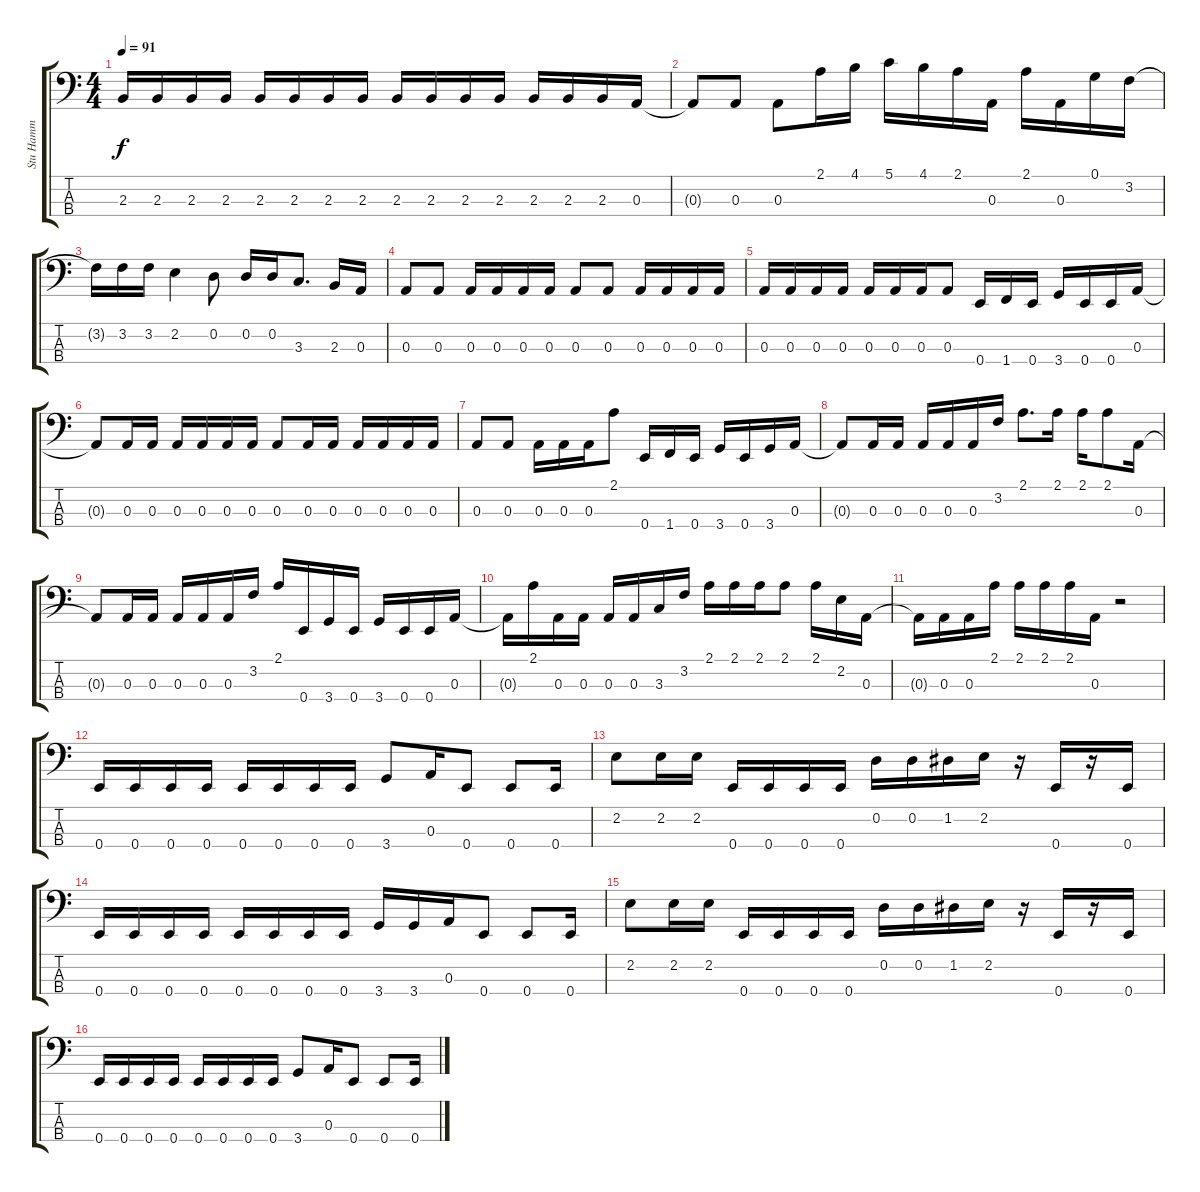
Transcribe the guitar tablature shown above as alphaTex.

\track ("Stu Hamm" "Stu Hamm") {instrument electricbassfinger}
\staff {score tabs}
\tuning (G2 D2 A1 E1) {hide}
\ts (4 4)
\tempo 91
\clef f4
\ks c
2.3{t}.16{dy f} 2.3.16 2.3.16 2.3.16 2.3.16 2.3.16 2.3.16 2.3.16 2.3.16 2.3.16 2.3.16 2.3.16 2.3.16 2.3.16 2.3.16 0.3.16 |
0.3{t}.8 0.3.8 0.3.8 2.1.16 4.1.16 5.1.16 4.1.16 2.1.16 0.3.16 2.1.16 0.3.16 0.1.16 3.2.16 |
3.2{t}.16 3.2.16 3.2.16 2.2.4 0.2.8 0.2.16 0.2.16 3.3.8{d} 2.3.16 0.3.16 |
0.3.8 0.3.8 0.3.16 0.3.16 0.3.16 0.3.16 0.3.8 0.3.8 0.3.16 0.3.16 0.3.16 0.3.16 |
0.3.16 0.3.16 0.3.16 0.3.16 0.3.16 0.3.16 0.3.16 0.3.8 0.4.16 1.4.16 0.4.16 3.4.16 0.4.16 0.4.16 0.3.16 |
0.3{t}.8 0.3.16 0.3.16 0.3.16 0.3.16 0.3.16 0.3.16 0.3.8 0.3.16 0.3.16 0.3.16 0.3.16 0.3.16 0.3.16 |
0.3.8 0.3.8 0.3.16 0.3.16 0.3.16 2.1.8 0.4.16 1.4.16 0.4.16 3.4.16 0.4.16 3.4.16 0.3.16 |
0.3{t}.8 0.3.16 0.3.16 0.3.16 0.3.16 0.3.16 3.2.16 2.1.8{d} 2.1.16 2.1.16 2.1.8 0.3.16 |
0.3{t}.8 0.3.16 0.3.16 0.3.16 0.3.16 0.3.16 3.2.16 2.1.16 0.4.16 3.4.16 0.4.16 3.4.16 0.4.16 0.4.16 0.3.16 |
0.3{t}.16 2.1.16 0.3.16 0.3.16 0.3.16 0.3.16 3.3.16 3.2.16 2.1.16 2.1.16 2.1.16 2.1.8 2.1.16 2.2.16 0.3.16 |
0.3{t}.16 0.3.16 0.3.16 2.1.16 2.1.16 2.1.16 2.1.16 0.3.16 r.2 |
0.4.16 0.4.16 0.4.16 0.4.16 0.4.16 0.4.16 0.4.16 0.4.16 3.4.8 0.3.16 0.4.8 0.4.8 0.4.16 |
2.2.8 2.2.16 2.2.16 0.4.16 0.4.16 0.4.16 0.4.16 0.2.16 0.2.16 1.2.16 2.2.16 r.16 0.4.16 r.16 0.4.16 |
0.4.16 0.4.16 0.4.16 0.4.16 0.4.16 0.4.16 0.4.16 0.4.16 3.4.16 3.4.16 0.3.16 0.4.8 0.4.8 0.4.16 |
2.2.8 2.2.16 2.2.16 0.4.16 0.4.16 0.4.16 0.4.16 0.2.16 0.2.16 1.2.16 2.2.16 r.16 0.4.16 r.16 0.4.16 |
0.4.16 0.4.16 0.4.16 0.4.16 0.4.16 0.4.16 0.4.16 0.4.16 3.4.8 0.3.16 0.4.8 0.4.8 0.4.16
